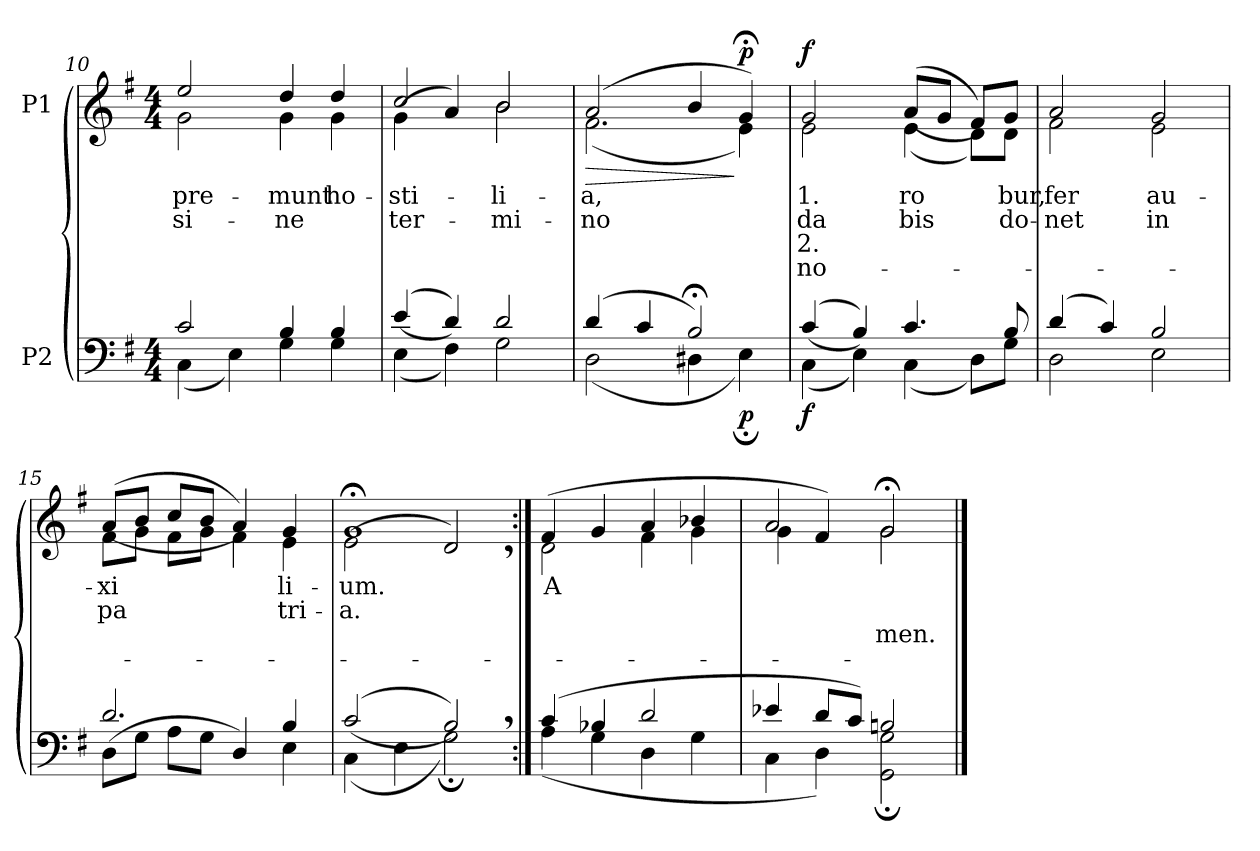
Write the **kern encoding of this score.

**kern	**dynam	**kern	**text	**text	**text	**text	**dynam
*part2	*part2	*part1	*part1	*part1	*part1	*part1	*part1
*staff2	*staff2	*staff1	*staff1	*staff1	*staff1	*staff1	*staff1
*I"P2	*	*I"P1	*	*	*	*	*
*clefF4	*	*clefG2	*	*	*	*	*
*k[f#]	*	*k[f#]	*	*	*	*	*
*G:	*	*G:	*	*	*	*	*
*M4/4	*	*M4/4	*	*	*	*	*
=10	=10	=10	=10	=10	=10	=10	=10
*^	*	*	*	*	*	*	*
!	!	!	!	!LO:LY:b:color=#000000	!LO:LY:b:color=#000000	!	!	!
*	*	*	*^	*	*	*	*	*
2ci/	(4Ci\	.	2eei/	2gi\	pre-	si-	.	.	.
.	4Ei\)	.	.	.	.	.	.	.	.
!	!	!	!	!	!LO:LY:b:color=#000000	!LO:LY:b:color=#000000	!	!	!
4Bi/	4Gi\	.	4ddi/	4gi\	-munt	-ne	.	.	.
!	!	!	!	!	!LO:LY:b:color=#000000	!	!	!	!
4Bi/	4Gi\	.	4ddi/	4gi\	ho-	.	.	.	.
=11	=11	=11	=11	=11	=11	=11	=11	=11	=11
!	!	!	!	!	!LO:LY:b:color=#000000	!LO:LY:b:color=#000000	!	!	!
((4ei/	(4Ei\	.	2cci/	(4gi\	-sti-	ter-	.	.	.
4di/))	4F#i\)	.	.	4ai/)	.	.	.	.	.
!	!	!	!	!	!LO:LY:b:color=#000000	!LO:LY:b:color=#000000	!	!	!
2di/	2Gi\	.	2bi/	2bi\	-li-	-mi-	.	.	.
=12	=12	=12	=12	=12	=12	=12	=12	=12	=12
!	!	!	!	!	!LO:LY:b:color=#000000	!LO:LY:b:color=#000000	!	!	!LO:HP:b
(4di/	(2Di\	.	(2ai/	(2.f#i\	-a,	-no	.	.	>
4ci/	.	.	.	.	.	.	.	.	.
2B;i/)	4D#Xi\	.	4bi/	.	.	.	.	.	.
.	4E;i\)	p	4g;i/)	4ei\)	.	.	.	.	] p
!!LO:LB:g=z	!!
=13	=13	=13	=13	=13	=13	=13	=13	=13	=13
!	!	!	!	!	!LO:LY:b:color=#000000	!LO:LY:b:color=#000000	!LO:LY:b:color=#000000	!LO:LY:b:color=#000000	!
((4ci/	(4Ci\	f	2gi/	2ei\	1.	da	2.	no-	f
4Bi/))	4Ei\)	.	.	.	.	.	.	.	.
!	!	!	!	!	!LO:LY:b:color=#000000	!LO:LY:b:color=#000000	!	!	!
4.ci/	(4Ci\	.	((8ai/L	(4ei\	ro-	-bis	.	.	.
.	.	.	8gi/J	.	.	.	.	.	.
!	!	!	!	!	!LO:LY:b:color=#000000	!	!	!	!
.	8Di\L)	.	8f#i/L))	8di\L)	--	.	.	.	.
!	!	!	!	!	!LO:LY:b:color=#000000	!LO:LY:b:color=#000000	!	!	!
8Bi/	8Gi\J	.	8gi/J	8di\J	bur,	do-	.	.	.
=14	=14	=14	=14	=14	=14	=14	=14	=14	=14
!	!	!	!	!	!LO:LY:b:color=#000000	!LO:LY:b:color=#000000	!	!	!
(4di/	2Di\	.	2ai/	2f#i\	fer	-net	.	.	.
4ci/)	.	.	.	.	.	.	.	.	.
!	!	!	!	!	!LO:LY:b:color=#000000	!LO:LY:b:color=#000000	!	!	!
2Bi/	2Ei\	.	2gi/	2ei\	au-	in	.	.	.
=15	=15	=15	=15	=15	=15	=15	=15	=15	=15
!	!	!	!	!	!LO:LY:b:color=#000000	!LO:LY:b:color=#000000	!	!	!
2.di/	(8Di\L	.	((8ai/L	8f#i\L	-xi-	pa-	.	.	.
.	8Gi\J	.	8bi/J	8gi\J	.	.	.	.	.
!	!	!	!	!	!LO:LY:b:color=#000000	!LO:LY:b:color=#000000	!	!	!
.	8Ai\L	.	8cci/L	8f#i\L	--	-	.	.	.
!	!	!	!	!	!LO:LY:b:color=#000000	!LO:LY:b:color=#000000	!	!	!
.	8Gi\J	.	8bi/J	8gi\J	-	-	.	.	.
!	!	!	!	!	!LO:LY:b:color=#000000	!LO:LY:b:color=#000000	!LO:LY:b:color=#000000	!	!
.	4Di/)	.	4ai/))	4f#i\	-	-	-	.	.
!	!	!	!	!	!LO:LY:b:color=#000000	!LO:LY:b:color=#000000	!	!	!
4Bi/	4Ei\	.	4gi/	4ei\	li-	tri-	.	.	.
=16	=16	=16	=16	=16	=16	=16	=16	=16	=16
!	!	!	!	!	!LO:LY:b:color=#000000	!LO:LY:b:color=#000000	!	!	!
((2ci/	(4Ci\	.	1g;i	(2ei\	-um.	-a.	.	.	.
.	4Ei\	.	.	.	.	.	.	.	.
2B,i/))	2G;i\)	.	.	2d,i/)	.	.	.	.	.
!!LO:LB:g=z	!!
=17:|!	=17:|!	=17:|!	=17:|!	=17:|!	=17:|!	=17:|!	=17:|!	=17:|!	=17:|!
!	!	!	!	!	!LO:LY:b:color=#000000	!	!	!	!
(4ci/	(4Ai\	.	4f#i/	(2di\	A-	.	.	.	.
4B-Xi/	4Gi\	.	4gi/	.	.	.	.	.	.
!	!	!	!	!	!LO:LY:b:color=#000000	!	!	!	!
2di/	4Di\	.	4ai/	4f#i\	-	.	.	.	.
!	!	!	!	!	!LO:LY:b:color=#000000	!	!	!	!
.	4Gi\	.	4b-Xi/	4gi\	-	.	.	.	.
=18	=18	=18	=18	=18	=18	=18	=18	=18	=18
!	!	!	!	!	!LO:LY:b:color=#000000	!	!	!	!
4e-Xi/	4Ci\	.	2ai/	4gi\	-	.	.	.	.
8di/L	4Di\)	.	.	4f#i/)	.	.	.	.	.
8ci/J)	.	.	.	.	.	.	.	.	.
!	!	!	!	!	!LO:LY:b:color=#000000	!LO:LY:b:color=#000000	!LO:LY:b:color=#000000	!	!
2Bni/	2GGi\; 2Gi;	.	2g;i/	2gi\	-	-	men.	.	.
*v	*v	*	*	*	*	*	*	*	*
*	*	*v	*v	*	*	*	*	*
==	==	==	==	==	==	==	==
*-	*-	*-	*-	*-	*-	*-	*-
